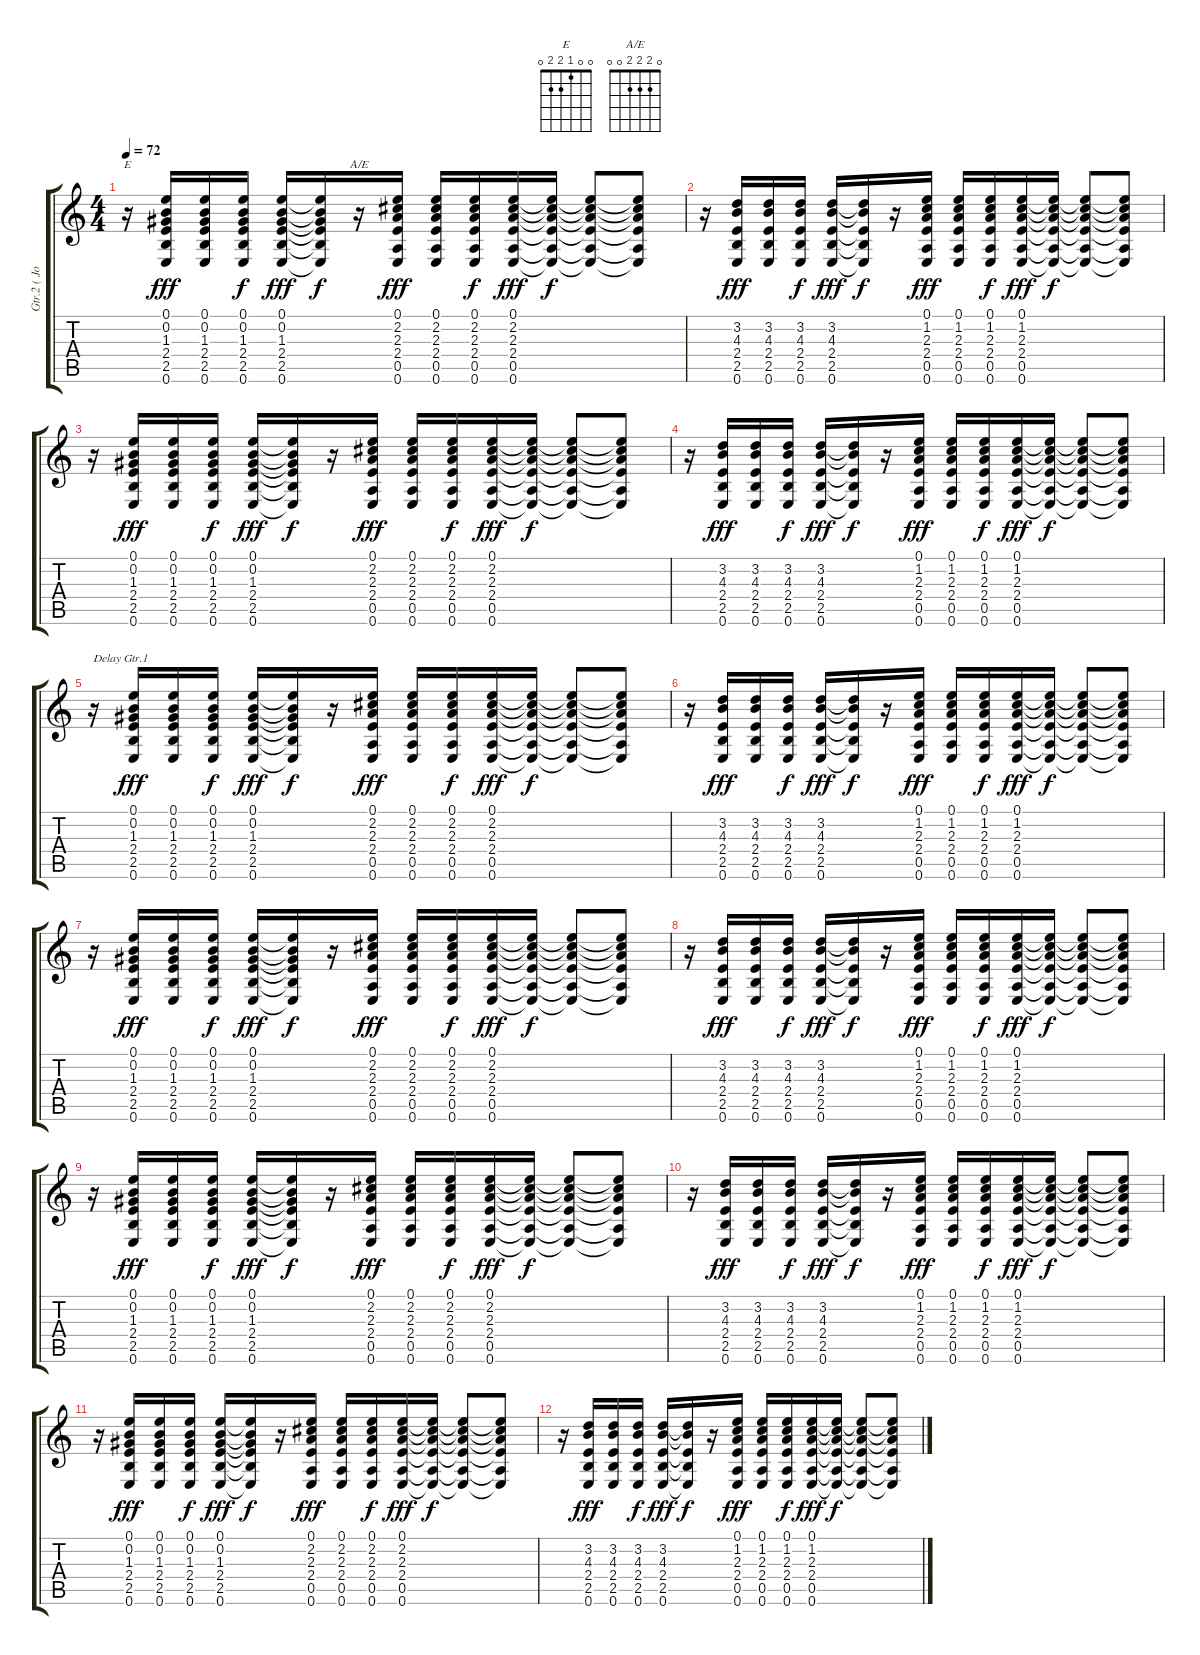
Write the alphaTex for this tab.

\track ("Gtr.2 ( Jonny Greenwood )" "Gtr.2 ( Jo") {instrument distortionguitar}
\staff {score tabs}
\tuning (E4 B3 G3 D3 A2 E2) {hide}
\chord ("E" 0 0 1 2 2 0)
\chord ("A/E" 0 2 2 2 0 0)
\ts (4 4)
\tempo 72
\clef g2
\ks c
r.16{ch "E" dy f} (0.1 0.2 1.3 2.4 2.5 0.6).16{dy fff} (0.1 0.2 1.3 2.4 2.5 0.6).16 (0.1 0.2 1.3 2.4 2.5 0.6).16{dy f} (0.1 0.2 1.3 2.4 2.5 0.6).16{dy fff} (0.1{t} 0.2{t} 1.3{t} 2.4{t} 2.5{t} 0.6{t}).16{dy f} r.16{ch "A/E"} (0.1 2.2 2.3 2.4 0.5 0.6).16{dy fff} (0.1 2.2 2.3 2.4 0.5 0.6).16 (0.1 2.2 2.3 2.4 0.5 0.6).16{dy f} (0.1 2.2 2.3 2.4 0.5 0.6).16{dy fff} (0.1{t} 2.2{t} 2.3{t} 2.4{t} 0.5{t} 0.6{t}).16{dy f} (0.1{t} 2.2{t} 2.3{t} 2.4{t} 0.5{t} 0.6{t}).8 (0.1{t} 2.2{t} 2.3{t} 2.4{t} 0.5{t} 0.6{t}).8 |
r.16 (3.2 4.3 2.4 2.5 0.6).16{dy fff} (3.2 4.3 2.4 2.5 0.6).16 (3.2 4.3 2.4 2.5 0.6).16{dy f} (3.2 4.3 2.4 2.5 0.6).16{dy fff} (3.2{t} 4.3{t} 2.4{t} 2.5{t} 0.6{t}).16{dy f} r.16 (0.1 1.2 2.3 2.4 0.5 0.6).16{dy fff} (0.1 1.2 2.3 2.4 0.5 0.6).16 (0.1 1.2 2.3 2.4 0.5 0.6).16{dy f} (0.1 1.2 2.3 2.4 0.5 0.6).16{dy fff} (0.1{t} 1.2{t} 2.3{t} 2.4{t} 0.5{t} 0.6{t}).16{dy f} (0.1{t} 1.2{t} 2.3{t} 2.4{t} 0.5{t} 0.6{t}).8 (0.1{t} 1.2{t} 2.3{t} 2.4{t} 0.5{t} 0.6{t}).8 |
r.16 (0.1 0.2 1.3 2.4 2.5 0.6).16{dy fff} (0.1 0.2 1.3 2.4 2.5 0.6).16 (0.1 0.2 1.3 2.4 2.5 0.6).16{dy f} (0.1 0.2 1.3 2.4 2.5 0.6).16{dy fff} (0.1{t} 0.2{t} 1.3{t} 2.4{t} 2.5{t} 0.6{t}).16{dy f} r.16 (0.1 2.2 2.3 2.4 0.5 0.6).16{dy fff} (0.1 2.2 2.3 2.4 0.5 0.6).16 (0.1 2.2 2.3 2.4 0.5 0.6).16{dy f} (0.1 2.2 2.3 2.4 0.5 0.6).16{dy fff} (0.1{t} 2.2{t} 2.3{t} 2.4{t} 0.5{t} 0.6{t}).16{dy f} (0.1{t} 2.2{t} 2.3{t} 2.4{t} 0.5{t} 0.6{t}).8 (0.1{t} 2.2{t} 2.3{t} 2.4{t} 0.5{t} 0.6{t}).8 |
r.16 (3.2 4.3 2.4 2.5 0.6).16{dy fff} (3.2 4.3 2.4 2.5 0.6).16 (3.2 4.3 2.4 2.5 0.6).16{dy f} (3.2 4.3 2.4 2.5 0.6).16{dy fff} (3.2{t} 4.3{t} 2.4{t} 2.5{t} 0.6{t}).16{dy f} r.16 (0.1 1.2 2.3 2.4 0.5 0.6).16{dy fff} (0.1 1.2 2.3 2.4 0.5 0.6).16 (0.1 1.2 2.3 2.4 0.5 0.6).16{dy f} (0.1 1.2 2.3 2.4 0.5 0.6).16{dy fff} (0.1{t} 1.2{t} 2.3{t} 2.4{t} 0.5{t} 0.6{t}).16{dy f} (0.1{t} 1.2{t} 2.3{t} 2.4{t} 0.5{t} 0.6{t}).8 (0.1{t} 1.2{t} 2.3{t} 2.4{t} 0.5{t} 0.6{t}).8 |
r.16{txt "Delay Gtr.1"} (0.1 0.2 1.3 2.4 2.5 0.6).16{dy fff} (0.1 0.2 1.3 2.4 2.5 0.6).16 (0.1 0.2 1.3 2.4 2.5 0.6).16{dy f} (0.1 0.2 1.3 2.4 2.5 0.6).16{dy fff} (0.1{t} 0.2{t} 1.3{t} 2.4{t} 2.5{t} 0.6{t}).16{dy f} r.16 (0.1 2.2 2.3 2.4 0.5 0.6).16{dy fff} (0.1 2.2 2.3 2.4 0.5 0.6).16 (0.1 2.2 2.3 2.4 0.5 0.6).16{dy f} (0.1 2.2 2.3 2.4 0.5 0.6).16{dy fff} (0.1{t} 2.2{t} 2.3{t} 2.4{t} 0.5{t} 0.6{t}).16{dy f} (0.1{t} 2.2{t} 2.3{t} 2.4{t} 0.5{t} 0.6{t}).8 (0.1{t} 2.2{t} 2.3{t} 2.4{t} 0.5{t} 0.6{t}).8 |
r.16 (3.2 4.3 2.4 2.5 0.6).16{dy fff} (3.2 4.3 2.4 2.5 0.6).16 (3.2 4.3 2.4 2.5 0.6).16{dy f} (3.2 4.3 2.4 2.5 0.6).16{dy fff} (3.2{t} 4.3{t} 2.4{t} 2.5{t} 0.6{t}).16{dy f} r.16 (0.1 1.2 2.3 2.4 0.5 0.6).16{dy fff} (0.1 1.2 2.3 2.4 0.5 0.6).16 (0.1 1.2 2.3 2.4 0.5 0.6).16{dy f} (0.1 1.2 2.3 2.4 0.5 0.6).16{dy fff} (0.1{t} 1.2{t} 2.3{t} 2.4{t} 0.5{t} 0.6{t}).16{dy f} (0.1{t} 1.2{t} 2.3{t} 2.4{t} 0.5{t} 0.6{t}).8 (0.1{t} 1.2{t} 2.3{t} 2.4{t} 0.5{t} 0.6{t}).8 |
r.16 (0.1 0.2 1.3 2.4 2.5 0.6).16{dy fff} (0.1 0.2 1.3 2.4 2.5 0.6).16 (0.1 0.2 1.3 2.4 2.5 0.6).16{dy f} (0.1 0.2 1.3 2.4 2.5 0.6).16{dy fff} (0.1{t} 0.2{t} 1.3{t} 2.4{t} 2.5{t} 0.6{t}).16{dy f} r.16 (0.1 2.2 2.3 2.4 0.5 0.6).16{dy fff} (0.1 2.2 2.3 2.4 0.5 0.6).16 (0.1 2.2 2.3 2.4 0.5 0.6).16{dy f} (0.1 2.2 2.3 2.4 0.5 0.6).16{dy fff} (0.1{t} 2.2{t} 2.3{t} 2.4{t} 0.5{t} 0.6{t}).16{dy f} (0.1{t} 2.2{t} 2.3{t} 2.4{t} 0.5{t} 0.6{t}).8 (0.1{t} 2.2{t} 2.3{t} 2.4{t} 0.5{t} 0.6{t}).8 |
r.16 (3.2 4.3 2.4 2.5 0.6).16{dy fff} (3.2 4.3 2.4 2.5 0.6).16 (3.2 4.3 2.4 2.5 0.6).16{dy f} (3.2 4.3 2.4 2.5 0.6).16{dy fff} (3.2{t} 4.3{t} 2.4{t} 2.5{t} 0.6{t}).16{dy f} r.16 (0.1 1.2 2.3 2.4 0.5 0.6).16{dy fff} (0.1 1.2 2.3 2.4 0.5 0.6).16 (0.1 1.2 2.3 2.4 0.5 0.6).16{dy f} (0.1 1.2 2.3 2.4 0.5 0.6).16{dy fff} (0.1{t} 1.2{t} 2.3{t} 2.4{t} 0.5{t} 0.6{t}).16{dy f} (0.1{t} 1.2{t} 2.3{t} 2.4{t} 0.5{t} 0.6{t}).8 (0.1{t} 1.2{t} 2.3{t} 2.4{t} 0.5{t} 0.6{t}).8 |
r.16 (0.1 0.2 1.3 2.4 2.5 0.6).16{dy fff} (0.1 0.2 1.3 2.4 2.5 0.6).16 (0.1 0.2 1.3 2.4 2.5 0.6).16{dy f} (0.1 0.2 1.3 2.4 2.5 0.6).16{dy fff} (0.1{t} 0.2{t} 1.3{t} 2.4{t} 2.5{t} 0.6{t}).16{dy f} r.16 (0.1 2.2 2.3 2.4 0.5 0.6).16{dy fff} (0.1 2.2 2.3 2.4 0.5 0.6).16 (0.1 2.2 2.3 2.4 0.5 0.6).16{dy f} (0.1 2.2 2.3 2.4 0.5 0.6).16{dy fff} (0.1{t} 2.2{t} 2.3{t} 2.4{t} 0.5{t} 0.6{t}).16{dy f} (0.1{t} 2.2{t} 2.3{t} 2.4{t} 0.5{t} 0.6{t}).8 (0.1{t} 2.2{t} 2.3{t} 2.4{t} 0.5{t} 0.6{t}).8 |
r.16 (3.2 4.3 2.4 2.5 0.6).16{dy fff} (3.2 4.3 2.4 2.5 0.6).16 (3.2 4.3 2.4 2.5 0.6).16{dy f} (3.2 4.3 2.4 2.5 0.6).16{dy fff} (3.2{t} 4.3{t} 2.4{t} 2.5{t} 0.6{t}).16{dy f} r.16 (0.1 1.2 2.3 2.4 0.5 0.6).16{dy fff} (0.1 1.2 2.3 2.4 0.5 0.6).16 (0.1 1.2 2.3 2.4 0.5 0.6).16{dy f} (0.1 1.2 2.3 2.4 0.5 0.6).16{dy fff} (0.1{t} 1.2{t} 2.3{t} 2.4{t} 0.5{t} 0.6{t}).16{dy f} (0.1{t} 1.2{t} 2.3{t} 2.4{t} 0.5{t} 0.6{t}).8 (0.1{t} 1.2{t} 2.3{t} 2.4{t} 0.5{t} 0.6{t}).8 |
r.16 (0.1 0.2 1.3 2.4 2.5 0.6).16{dy fff} (0.1 0.2 1.3 2.4 2.5 0.6).16 (0.1 0.2 1.3 2.4 2.5 0.6).16{dy f} (0.1 0.2 1.3 2.4 2.5 0.6).16{dy fff} (0.1{t} 0.2{t} 1.3{t} 2.4{t} 2.5{t} 0.6{t}).16{dy f} r.16 (0.1 2.2 2.3 2.4 0.5 0.6).16{dy fff} (0.1 2.2 2.3 2.4 0.5 0.6).16 (0.1 2.2 2.3 2.4 0.5 0.6).16{dy f} (0.1 2.2 2.3 2.4 0.5 0.6).16{dy fff} (0.1{t} 2.2{t} 2.3{t} 2.4{t} 0.5{t} 0.6{t}).16{dy f} (0.1{t} 2.2{t} 2.3{t} 2.4{t} 0.5{t} 0.6{t}).8 (0.1{t} 2.2{t} 2.3{t} 2.4{t} 0.5{t} 0.6{t}).8 |
r.16 (3.2 4.3 2.4 2.5 0.6).16{dy fff} (3.2 4.3 2.4 2.5 0.6).16 (3.2 4.3 2.4 2.5 0.6).16{dy f} (3.2 4.3 2.4 2.5 0.6).16{dy fff} (3.2{t} 4.3{t} 2.4{t} 2.5{t} 0.6{t}).16{dy f} r.16 (0.1 1.2 2.3 2.4 0.5 0.6).16{dy fff} (0.1 1.2 2.3 2.4 0.5 0.6).16 (0.1 1.2 2.3 2.4 0.5 0.6).16{dy f} (0.1 1.2 2.3 2.4 0.5 0.6).16{dy fff} (0.1{t} 1.2{t} 2.3{t} 2.4{t} 0.5{t} 0.6{t}).16{dy f} (0.1{t} 1.2{t} 2.3{t} 2.4{t} 0.5{t} 0.6{t}).8 (0.1{t} 1.2{t} 2.3{t} 2.4{t} 0.5{t} 0.6{t}).8
